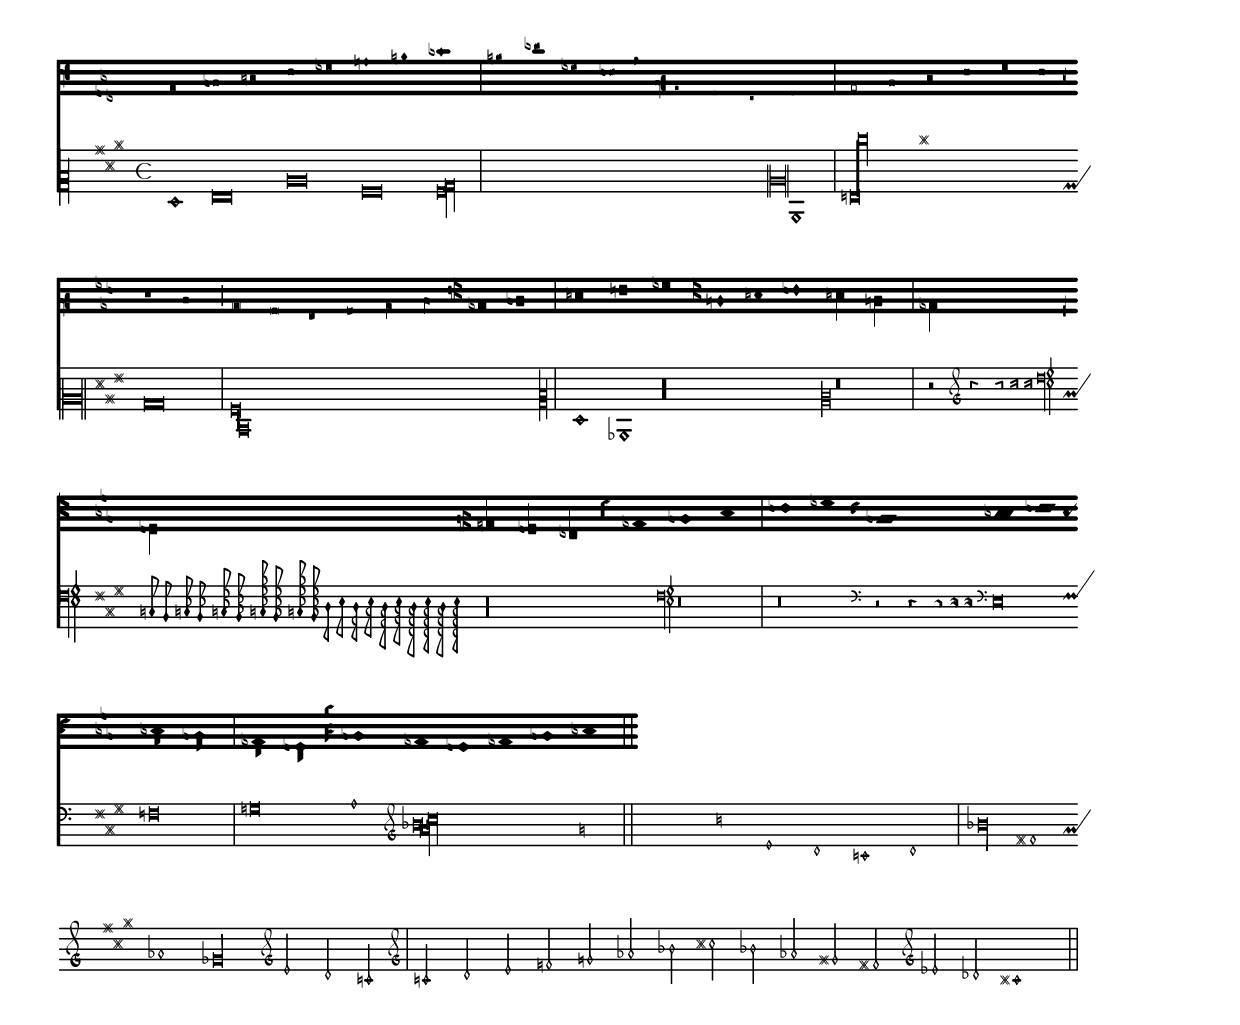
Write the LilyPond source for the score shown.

%% DO NOT EDIT this file manually; it is automatically
%% generated from LSR http://lsr.di.unimi.it
%% Make any changes in LSR itself, or in Documentation/snippets/new/ ,
%% and then run scripts/auxiliar/makelsr.py
%%
%% This file is in the public domain.
\version "2.18.0"

\header {
  lsrtags = "ancient-notation, symbols-and-glyphs"

  texidoc = "
Shown here are many (all?) of the symbols that are included in
LilyPond's support for ancient notation.

"
  doctitle = "Ancient fonts"
} % begin verbatim

upperStaff = \new VaticanaStaff = "upperStaff" <<
  \context VaticanaVoice <<
    \transpose c c {

      \override NoteHead.style = #'vaticana.punctum
      \key es \major
      \clef "vaticana-fa2"
      c1 des e f ges

      \override NoteHead.style = #'vaticana.inclinatum
      a! b ces'
      \bar "|"

      \override NoteHead.style = #'vaticana.quilisma
      b! des'! ges! fes!
      \breathe
      \clef "vaticana-fa1"
      \override NoteHead.style = #'vaticana.plica
      es d
      \override NoteHead.style = #'vaticana.reverse.plica
      c d
      \bar "|"

      \override NoteHead.style = #'vaticana.punctum.cavum
      es f
      \override NoteHead.style = #'vaticana.lpes
      g as
      \override NoteHead.style = #'vaticana.upes
      bes as
      \override NoteHead.style = #'vaticana.vupes
      g f
      \override NoteHead.style = #'vaticana.linea.punctum
      \once \override Staff.BarLine.bar-extent = #'(-1 . 1) \bar "|"

      es d
      \override NoteHead.style = #'vaticana.epiphonus
      c d
      \override NoteHead.style = #'vaticana.cephalicus
      es f

      \override Staff.KeySignature.glyph-name-alist = #alteration-medicaea-glyph-name-alist
      \override Staff.Accidental.glyph-name-alist = #alteration-medicaea-glyph-name-alist
      \override Staff.Custos.style = #'medicaea
      \override NoteHead.style = #'medicaea.punctum
      \clef "medicaea-fa2"
      ces des
      \bar "|"

      e! f! ges
      \clef "medicaea-do2"
      \override NoteHead.style = #'medicaea.inclinatum
      a! b! ces'
      \override NoteHead.style = #'medicaea.virga
      b! a!
      \bar "|"

      ges fes
      \clef "medicaea-fa1"
      \override NoteHead.style = #'medicaea.rvirga
      e des ces

      \override Staff.KeySignature.glyph-name-alist = #alteration-hufnagel-glyph-name-alist
      \override Staff.Accidental.glyph-name-alist = #alteration-hufnagel-glyph-name-alist
      \override Staff.Custos.style = #'hufnagel
      \override NoteHead.style = #'hufnagel.punctum
      \clef "hufnagel-fa2"
      ces des es
      \bar "|"

      fes ges
      \clef "hufnagel-do2"
      \override NoteHead.style = #'hufnagel.lpes
      as! bes! ces'
      \override NoteHead.style = #'hufnagel.virga
      bes! as!
      \bar "|"

      ges! fes!
      \clef "hufnagel-do-fa"
      \override NoteHead.style = #'hufnagel.punctum
      es! des ces des! es! fes!
      \bar "||"

      s32*1
    }
  >>
>>

lowerStaff = \new MensuralStaff = "lowerStaff" <<
  \context MensuralVoice <<
    \transpose c c {

      \key a \major
      cis'1 d'\breve gis'\breve e'\breve \[ e'\longa fis'\longa \]
      \set Staff.forceClef = ##t
      \clef "neomensural-c2"
      cis1
      \bar "|"

      \[ g\breve dis''\longa \]
      b\breve \[ a\longa d\longa \]
      \clef "petrucci-c2"

      fis1 ces1
      \clef "petrucci-c2"
      r\longa
      \set Staff.forceClef = ##t
      \clef "mensural-c2"
      r\breve
      \bar "|"

      r2
      \clef "mensural-g"
      r4 r8 r16 r16
      \override NoteHead.style = #'mensural
      \override Rest.style = #'mensural
      \clef "petrucci-f"
      c8 b, c16 b, c32 b, c64 b, c64 b,
      d8 e d16 e d32 e d64 e d64 e
      r\longa
      \set Staff.forceClef = ##t
      \clef "petrucci-f"
      r\breve
      \bar "|"

      r\breve
      \clef "mensural-f"
      r2 r4 r8 r16 r16

      \set Staff.forceClef = ##t
      \clef "mensural-f"
      e\breve f g a1
      \clef "mensural-g"

      \[ bes'!\longa a'!\longa c''!\longa \]
      e'1 d' c' d' \bar "|"
      \bar "|"

      bes'!\longa fis'!1 as'!1 ges'!\longa % lig
      \set Staff.forceClef = ##t
      \clef "mensural-g"
      e'2 d' c' \bar "|"

      \set Staff.forceClef = ##t
      \clef "petrucci-g"
      c'2 d' e' f'
      \clef "petrucci-g"
      g' as'! bes'! cis''!
      bes'! as'! gis'! fis'!
      \set Staff.forceClef = ##t
      \clef "mensural-g"
      es'! des'! cis'!1 \bar "||"
    }
  >>
>>

\paper {
  line-thickness = #(/ staff-space 5.0)
}

\score {
  <<
    \upperStaff
    \lowerStaff
  >>
  \layout {
    indent = 0.0
    line-width = 17.25\cm
    \context {
      \Score
      timing = ##f
    }
    \context {
      \MensuralVoice
      \override NoteHead.style = #'neomensural
      \override Rest.style = #'neomensural
      \override Flag.style = #'mensural
      \override Stem.thickness = #1.0
    }
    \context {
      \MensuralStaff
      \revert  BarLine.transparent
      \override KeySignature.glyph-name-alist = #alteration-mensural-glyph-name-alist
      clefGlyph = #"clefs.petrucci.c2"
    }
    \context {
      \VaticanaStaff
      \revert  BarLine.transparent
      \override StaffSymbol.thickness = #2.0
      \override KeySignature.glyph-name-alist = #alteration-vaticana-glyph-name-alist
      \override Custos.neutral-position = #4
    }
  }
}
